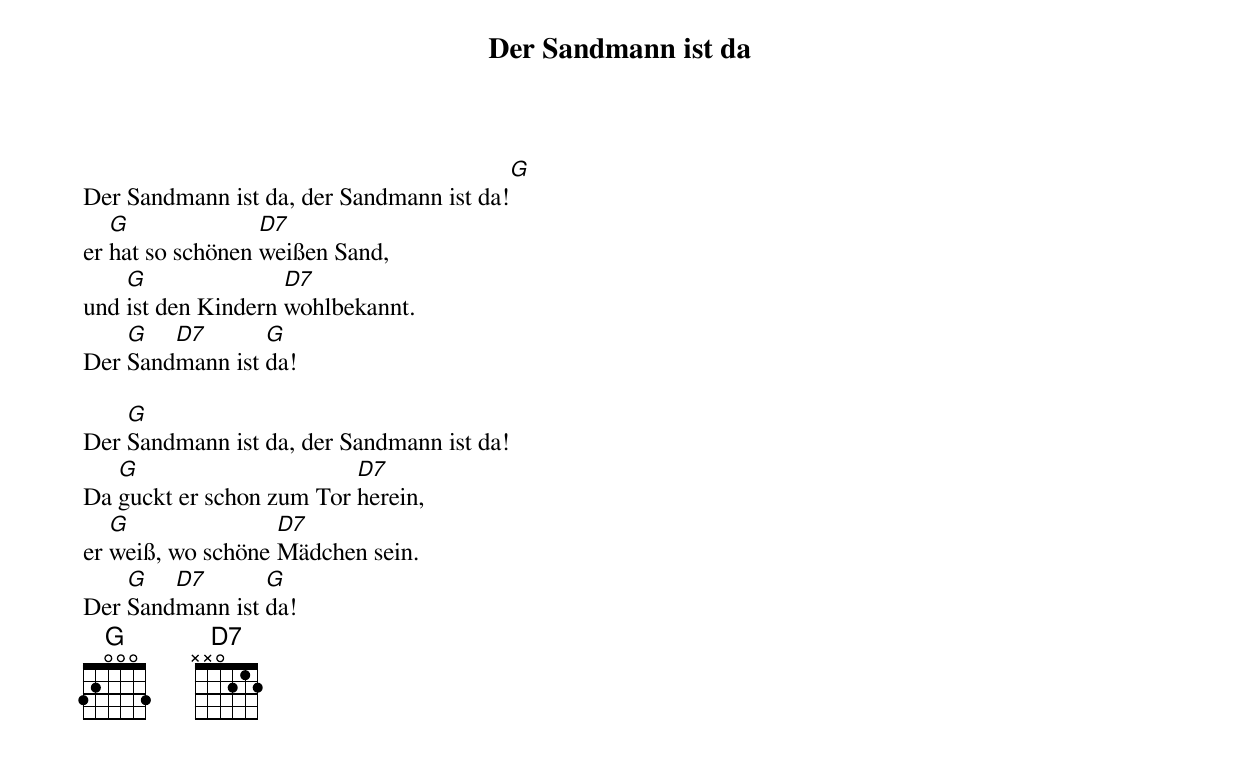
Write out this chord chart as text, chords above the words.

Der Sandmann ist da

                                                                       G
Der Sandmann ist da, der Sandmann ist da!
   G              D7
er hat so schönen weißen Sand,
    G               D7
und ist den Kindern wohlbekannt.
    G   D7       G
Der Sandmann ist da!

    G
Der Sandmann ist da, der Sandmann ist da!
   G                      D7
Da guckt er schon zum Tor herein,
   G               D7
er weiß, wo schöne Mädchen sein.
    G   D7       G
Der Sandmann ist da!
